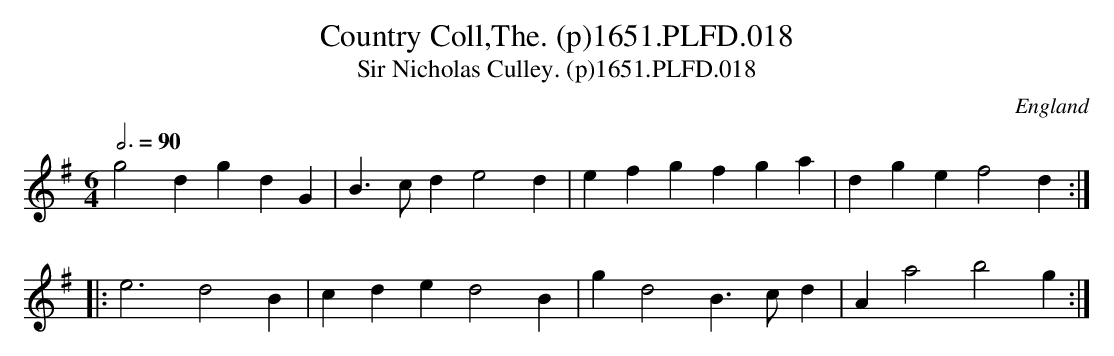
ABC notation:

X:1
T:Country Coll,The. (p)1651.PLFD.018
T:Sir Nicholas Culley. (p)1651.PLFD.018
M:6/4
L:1/4
Q:3/4=90
O:England
K:G
g2d gdG|B>cde2d|efg fga|dgef2d:|
|:e3d2B|cded2B|gd2B>cd|Aa2b2g:|
